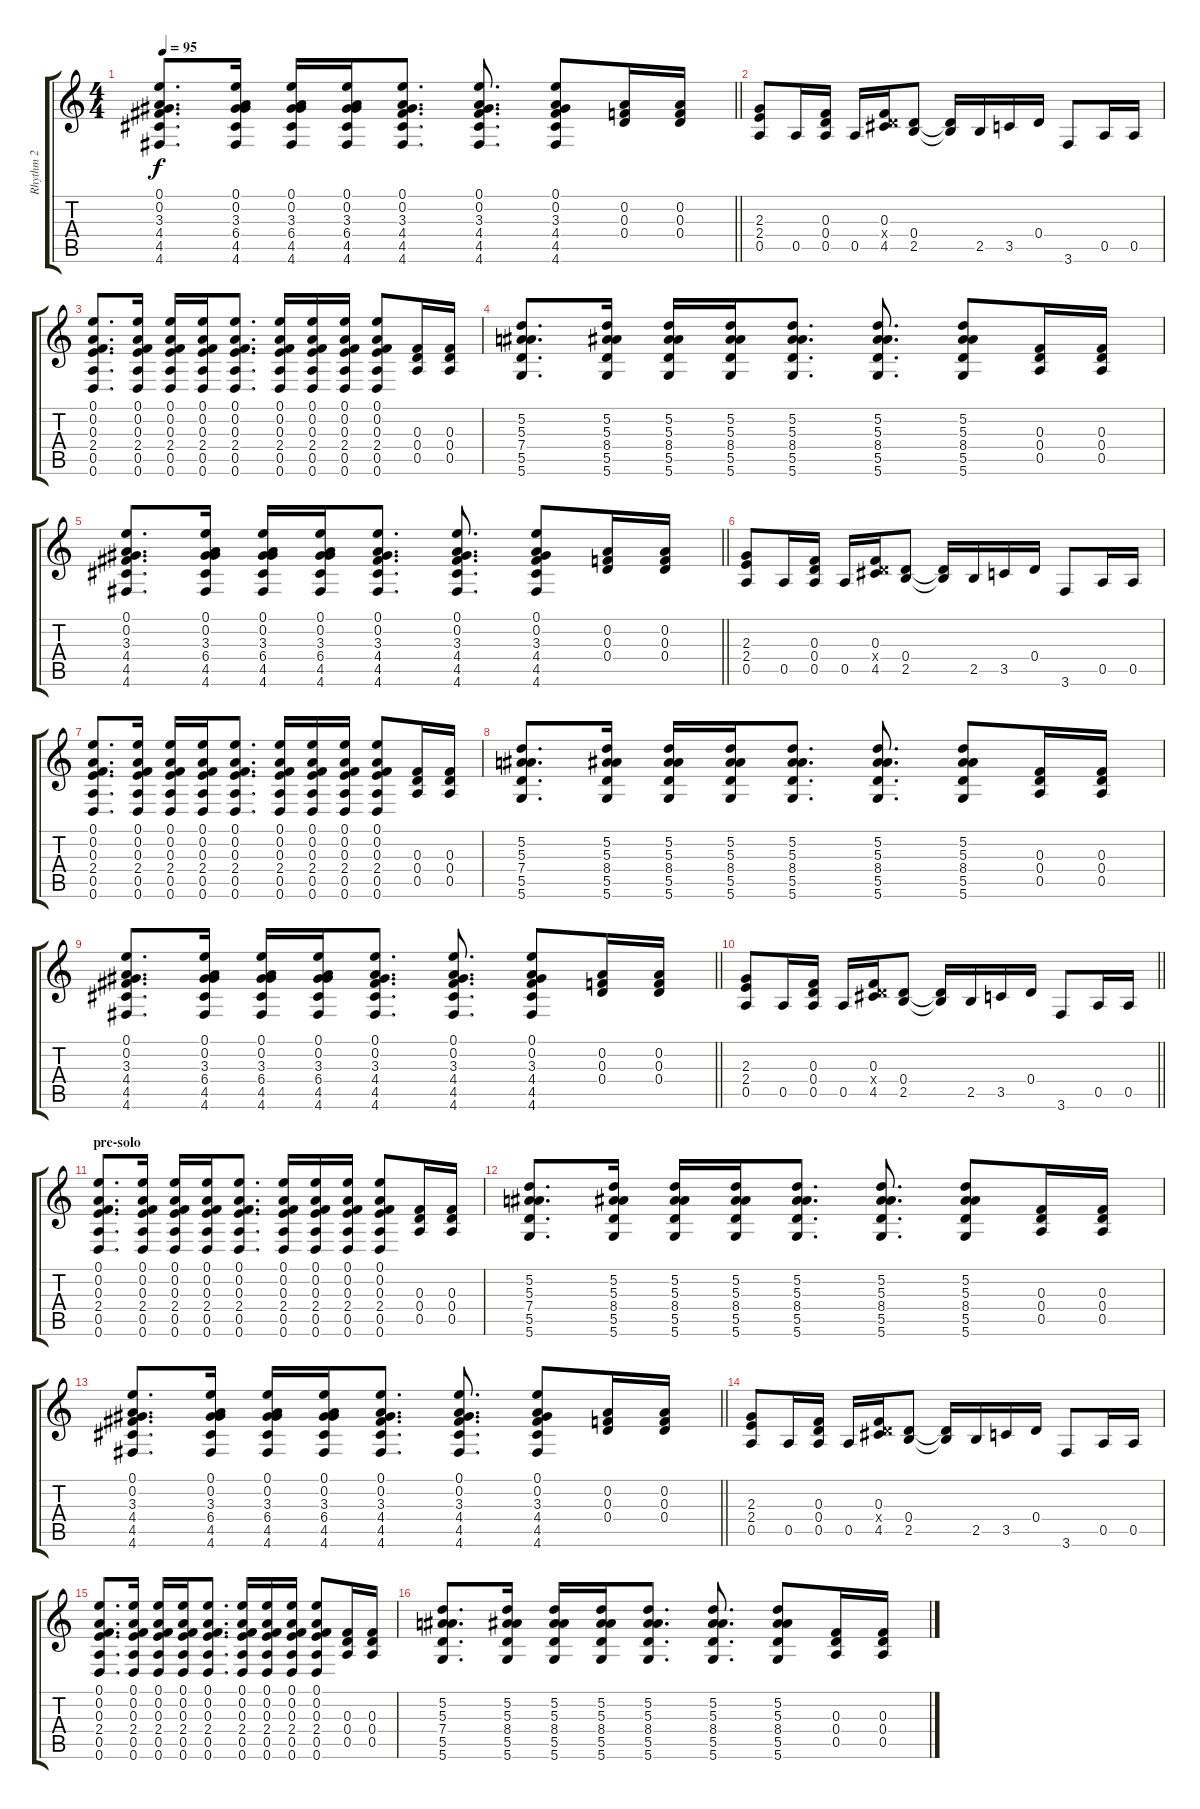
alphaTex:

\track ("Rhythm 2" "Rhythm 2") {instrument distortionguitar}
\staff {score tabs}
\tuning (E4 A3 F3 D3 A2 D2) {hide}
\ts (4 4)
\tempo 95
\clef g2
\barLineRight lightlight
\ks c
(0.1 0.2 3.3 4.4 4.5 4.6).8{d dy f} (0.1 0.2 3.3 6.4 4.5 4.6).16 (0.1 0.2 3.3 6.4 4.5 4.6).16 (0.1 0.2 3.3 6.4 4.5 4.6).16 (0.1 0.2 3.3 4.4 4.5 4.6).8{d} (0.1 0.2 3.3 4.4 4.5 4.6).8{d} (0.1 0.2 3.3 4.4 4.5 4.6).8 (0.2 0.3 0.4).16 (0.2 0.3 0.4).16 |
(2.3 2.4 0.5).8 0.5.16 (0.3 0.4 0.5).16 0.5.16 (0.3 0.4{x} 4.5).16 (0.4 2.5).8 (0.4{t} 2.5{t}).16 2.5.16 3.5.16 0.4.16 3.6.8 0.5.16 0.5.16 |
(0.1 0.2 0.3 2.4 0.5 0.6).8{d} (0.1 0.2 0.3 2.4 0.5 0.6).16 (0.1 0.2 0.3 2.4 0.5 0.6).16 (0.1 0.2 0.3 2.4 0.5 0.6).16 (0.1 0.2 0.3 2.4 0.5 0.6).8{d} (0.1 0.2 0.3 2.4 0.5 0.6).16 (0.1 0.2 0.3 2.4 0.5 0.6).16 (0.1 0.2 0.3 2.4 0.5 0.6).16 (0.1 0.2 0.3 2.4 0.5 0.6).8 (0.3 0.4 0.5).16 (0.3 0.4 0.5).16 |
(5.2 5.3 7.4 5.5 5.6).8{d} (5.2 5.3 8.4 5.5 5.6).16 (5.2 5.3 8.4 5.5 5.6).16 (5.2 5.3 8.4 5.5 5.6).16 (5.2 5.3 8.4 5.5 5.6).8{d} (5.2 5.3 8.4 5.5 5.6).8{d} (5.2 5.3 8.4 5.5 5.6).8 (0.3 0.4 0.5).16 (0.3 0.4 0.5).16 |
\barLineRight lightlight
(0.1 0.2 3.3 4.4 4.5 4.6).8{d} (0.1 0.2 3.3 6.4 4.5 4.6).16 (0.1 0.2 3.3 6.4 4.5 4.6).16 (0.1 0.2 3.3 6.4 4.5 4.6).16 (0.1 0.2 3.3 4.4 4.5 4.6).8{d} (0.1 0.2 3.3 4.4 4.5 4.6).8{d} (0.1 0.2 3.3 4.4 4.5 4.6).8 (0.2 0.3 0.4).16 (0.2 0.3 0.4).16 |
(2.3 2.4 0.5).8 0.5.16 (0.3 0.4 0.5).16 0.5.16 (0.3 0.4{x} 4.5).16 (0.4 2.5).8 (0.4{t} 2.5{t}).16 2.5.16 3.5.16 0.4.16 3.6.8 0.5.16 0.5.16 |
(0.1 0.2 0.3 2.4 0.5 0.6).8{d} (0.1 0.2 0.3 2.4 0.5 0.6).16 (0.1 0.2 0.3 2.4 0.5 0.6).16 (0.1 0.2 0.3 2.4 0.5 0.6).16 (0.1 0.2 0.3 2.4 0.5 0.6).8{d} (0.1 0.2 0.3 2.4 0.5 0.6).16 (0.1 0.2 0.3 2.4 0.5 0.6).16 (0.1 0.2 0.3 2.4 0.5 0.6).16 (0.1 0.2 0.3 2.4 0.5 0.6).8 (0.3 0.4 0.5).16 (0.3 0.4 0.5).16 |
(5.2 5.3 7.4 5.5 5.6).8{d} (5.2 5.3 8.4 5.5 5.6).16 (5.2 5.3 8.4 5.5 5.6).16 (5.2 5.3 8.4 5.5 5.6).16 (5.2 5.3 8.4 5.5 5.6).8{d} (5.2 5.3 8.4 5.5 5.6).8{d} (5.2 5.3 8.4 5.5 5.6).8 (0.3 0.4 0.5).16 (0.3 0.4 0.5).16 |
\barLineRight lightlight
(0.1 0.2 3.3 4.4 4.5 4.6).8{d} (0.1 0.2 3.3 6.4 4.5 4.6).16 (0.1 0.2 3.3 6.4 4.5 4.6).16 (0.1 0.2 3.3 6.4 4.5 4.6).16 (0.1 0.2 3.3 4.4 4.5 4.6).8{d} (0.1 0.2 3.3 4.4 4.5 4.6).8{d} (0.1 0.2 3.3 4.4 4.5 4.6).8 (0.2 0.3 0.4).16 (0.2 0.3 0.4).16 |
\barLineRight lightlight
(2.3 2.4 0.5).8 0.5.16 (0.3 0.4 0.5).16 0.5.16 (0.3 0.4{x} 4.5).16 (0.4 2.5).8 (0.4{t} 2.5{t}).16 2.5.16 3.5.16 0.4.16 3.6.8 0.5.16 0.5.16 |
\section ("" "pre-solo")
(0.1 0.2 0.3 2.4 0.5 0.6).8{d volume 13 instrument overdrivenguitar} (0.1 0.2 0.3 2.4 0.5 0.6).16 (0.1 0.2 0.3 2.4 0.5 0.6).16 (0.1 0.2 0.3 2.4 0.5 0.6).16 (0.1 0.2 0.3 2.4 0.5 0.6).8{d} (0.1 0.2 0.3 2.4 0.5 0.6).16 (0.1 0.2 0.3 2.4 0.5 0.6).16 (0.1 0.2 0.3 2.4 0.5 0.6).16 (0.1 0.2 0.3 2.4 0.5 0.6).8 (0.3 0.4 0.5).16 (0.3 0.4 0.5).16 |
(5.2 5.3 7.4 5.5 5.6).8{d} (5.2 5.3 8.4 5.5 5.6).16 (5.2 5.3 8.4 5.5 5.6).16 (5.2 5.3 8.4 5.5 5.6).16 (5.2 5.3 8.4 5.5 5.6).8{d} (5.2 5.3 8.4 5.5 5.6).8{d} (5.2 5.3 8.4 5.5 5.6).8 (0.3 0.4 0.5).16 (0.3 0.4 0.5).16 |
\barLineRight lightlight
(0.1 0.2 3.3 4.4 4.5 4.6).8{d} (0.1 0.2 3.3 6.4 4.5 4.6).16 (0.1 0.2 3.3 6.4 4.5 4.6).16 (0.1 0.2 3.3 6.4 4.5 4.6).16 (0.1 0.2 3.3 4.4 4.5 4.6).8{d} (0.1 0.2 3.3 4.4 4.5 4.6).8{d} (0.1 0.2 3.3 4.4 4.5 4.6).8 (0.2 0.3 0.4).16 (0.2 0.3 0.4).16 |
(2.3 2.4 0.5).8 0.5.16 (0.3 0.4 0.5).16 0.5.16 (0.3 0.4{x} 4.5).16 (0.4 2.5).8 (0.4{t} 2.5{t}).16 2.5.16 3.5.16 0.4.16 3.6.8 0.5.16 0.5.16 |
(0.1 0.2 0.3 2.4 0.5 0.6).8{d} (0.1 0.2 0.3 2.4 0.5 0.6).16 (0.1 0.2 0.3 2.4 0.5 0.6).16 (0.1 0.2 0.3 2.4 0.5 0.6).16 (0.1 0.2 0.3 2.4 0.5 0.6).8{d} (0.1 0.2 0.3 2.4 0.5 0.6).16 (0.1 0.2 0.3 2.4 0.5 0.6).16 (0.1 0.2 0.3 2.4 0.5 0.6).16 (0.1 0.2 0.3 2.4 0.5 0.6).8 (0.3 0.4 0.5).16 (0.3 0.4 0.5).16 |
(5.2 5.3 7.4 5.5 5.6).8{d} (5.2 5.3 8.4 5.5 5.6).16 (5.2 5.3 8.4 5.5 5.6).16 (5.2 5.3 8.4 5.5 5.6).16 (5.2 5.3 8.4 5.5 5.6).8{d} (5.2 5.3 8.4 5.5 5.6).8{d} (5.2 5.3 8.4 5.5 5.6).8 (0.3 0.4 0.5).16 (0.3 0.4 0.5).16
